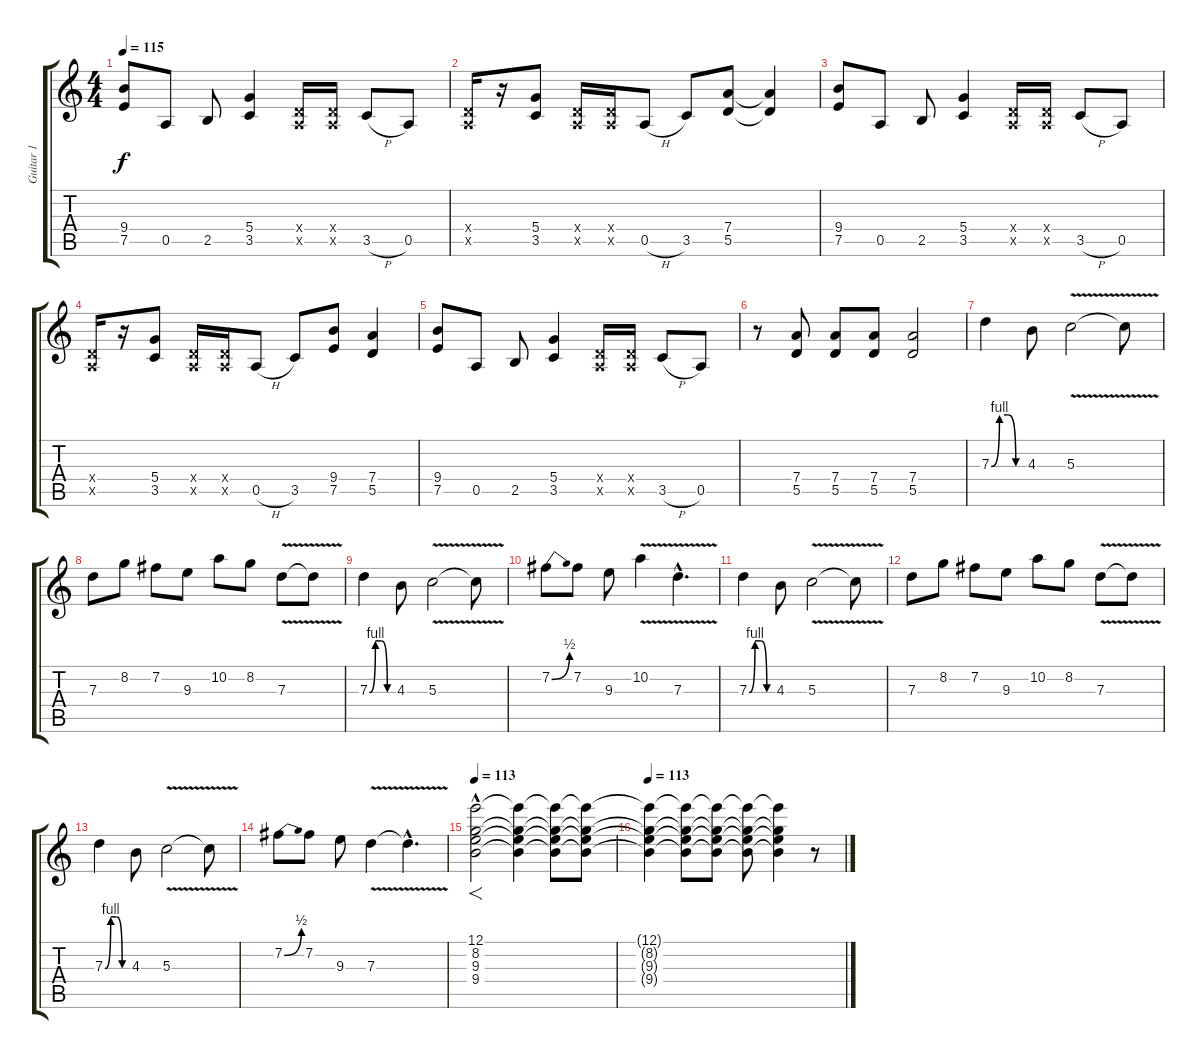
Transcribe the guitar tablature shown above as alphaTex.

\track ("Guitar 1" "Guitar 1") {instrument distortionguitar}
\staff {score tabs}
\tuning (E4 B3 G3 D3 A2 E2) {hide}
\ts (4 4)
\tempo 115
\clef g2
\ks c
(9.4 7.5).8{dy f} 0.5.8 2.5.8 (5.4 3.5).4 (0.4{x} 0.5{x}).16 (0.4{x} 0.5{x}).16 3.5{h}.8 0.5.8 |
(0.4{x} 0.5{x}).16 r.16 (5.4 3.5).8 (0.4{x} 0.5{x}).16 (0.4{x} 0.5{x}).16 0.5{h}.8 3.5.8 (7.4 5.5).8 (7.4{t} 5.5{t}).4 |
(9.4 7.5).8 0.5.8 2.5.8 (5.4 3.5).4 (0.4{x} 0.5{x}).16 (0.4{x} 0.5{x}).16 3.5{h}.8 0.5.8 |
(0.4{x} 0.5{x}).16 r.16 (5.4 3.5).8 (0.4{x} 0.5{x}).16 (0.4{x} 0.5{x}).16 0.5{h}.8 3.5.8 (9.4 7.5).8 (7.4 5.5).4 |
(9.4 7.5).8 0.5.8 2.5.8 (5.4 3.5).4 (0.4{x} 0.5{x}).16 (0.4{x} 0.5{x}).16 3.5{h}.8 0.5.8 |
r.8 (7.4 5.5).8 (7.4 5.5).8 (7.4 5.5).8 (7.4 5.5).2 |
7.3{be (custom 0 0 15 4 30 4 45 0 60 0)}.4 4.3.8 5.3{v}.2 5.3{t}.8 |
7.3.8 8.2.8 7.2.8 9.3.8 10.2.8 8.2.8 7.3{v}.8 7.3{t}.8 |
7.3{be (custom 0 0 15 4 30 4 45 0 60 0)}.4 4.3.8 5.3{v}.2 5.3{t}.8 |
7.2{be (bend 0 0 60 2)}.8 7.2.8 9.3.8 10.2{v}.4 7.3{v hac}.4{d} |
7.3{be (custom 0 0 15 4 30 4 45 0 60 0)}.4 4.3.8 5.3{v}.2 5.3{t}.8 |
7.3.8 8.2.8 7.2.8 9.3.8 10.2.8 8.2.8 7.3{v}.8 7.3{t}.8 |
7.3{be (custom 0 0 15 4 30 4 45 0 60 0)}.4 4.3.8 5.3{v}.2 5.3{t}.8 |
7.2{be (bend 0 0 60 2)}.8 7.2.8 9.3.8 7.3{v}.4 7.3{hac t}.4{d} |
\tempo 113
(12.1 8.2 9.3 9.4{hac}).2{f} (12.1{t} 8.2{t} 9.3{t} 9.4{t}).4{volume 10} (12.1{t} 8.2{t} 9.3{t} 9.4{t}).8{volume 9} (12.1{t} 8.2{t} 9.3{t} 9.4{t}).8{volume 7} |
\tempo 113
(12.1{t} 8.2{t} 9.3{t} 9.4{t}).4{volume 8} (12.1{t} 8.2{t} 9.3{t} 9.4{t}).8{volume 9} (12.1{t} 8.2{t} 9.3{t} 9.4{t}).8{volume 10} (12.1{t} 8.2{t} 9.3{t} 9.4{t}).8{volume 6} (12.1{t} 8.2{t} 9.3{t} 9.4{t}).4{volume 4} r.8
